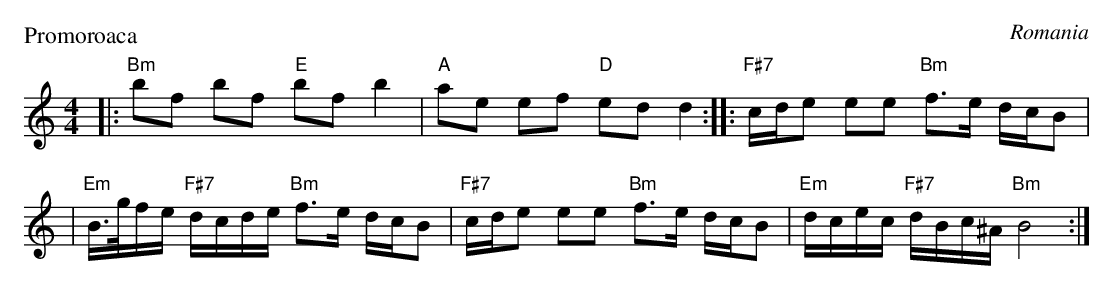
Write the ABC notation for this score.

X:1
P: Promoroaca
C: Romania
M: 4/4
L: 1/8
K: Am
|: "Bm"bf bf "E"bf b2 \
| "A"ae ef "D"ed d2 \
:: "F#7"c/d/e ee "Bm"f>e d/c/B |
| "Em"B/>g/f/e/ "F#7"d/c/d/e/ "Bm"f>e d/c/B \
| "F#7"c/d/e ee "Bm"f>e d/c/B \
| "Em"d/c/e/c/ "F#7"d/B/c/^A/ "Bm"B4 :|
